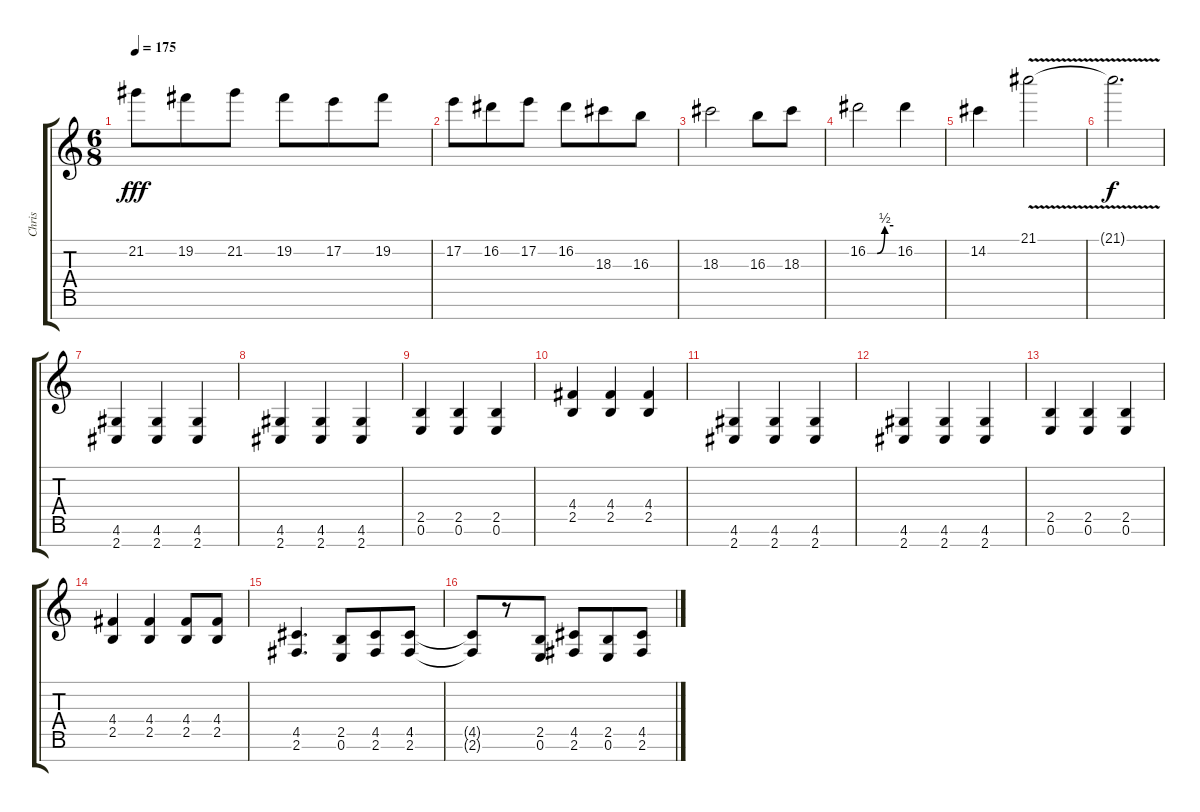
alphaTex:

\track ("Chris" "Chris") {instrument overdrivenguitar}
\staff {score tabs}
\tuning (E4 B3 G3 D3 A2 E2 B1) {hide}
\ts (6 8)
\tempo 175
\clef g2
\ks c
21.2.8{dy fff} 19.2.8 21.2.8 19.2.8 17.2.8 19.2.8 |
17.2.8 16.2.8 17.2.8 16.2.8 18.3.8 16.3.8 |
18.3.2 16.3.8 18.3.8 |
16.2{be (custom 0 0 15 0 22 0 40 2 60 2)}.2 16.2.4 |
14.2.4 21.1{v}.2 |
21.1{t}.2{d dy f} |
(4.6 2.7).4 (4.6 2.7).4 (4.6 2.7).4 |
(4.6 2.7).4 (4.6 2.7).4 (4.6 2.7).4 |
(2.5 0.6).4 (2.5 0.6).4 (2.5 0.6).4 |
(4.4 2.5).4 (4.4 2.5).4 (4.4 2.5).4 |
(4.6 2.7).4 (4.6 2.7).4 (4.6 2.7).4 |
(4.6 2.7).4 (4.6 2.7).4 (4.6 2.7).4 |
(2.5 0.6).4 (2.5 0.6).4 (2.5 0.6).4 |
(4.4 2.5).4 (4.4 2.5).4 (4.4 2.5).8 (4.4 2.5).8 |
(4.5 2.6).4{d} (2.5 0.6).8 (4.5 2.6).8 (4.5 2.6).8 |
(4.5{t} 2.6{t}).8 r.8 (2.5 0.6).8 (4.5 2.6).8 (2.5 0.6).8 (4.5 2.6).8
